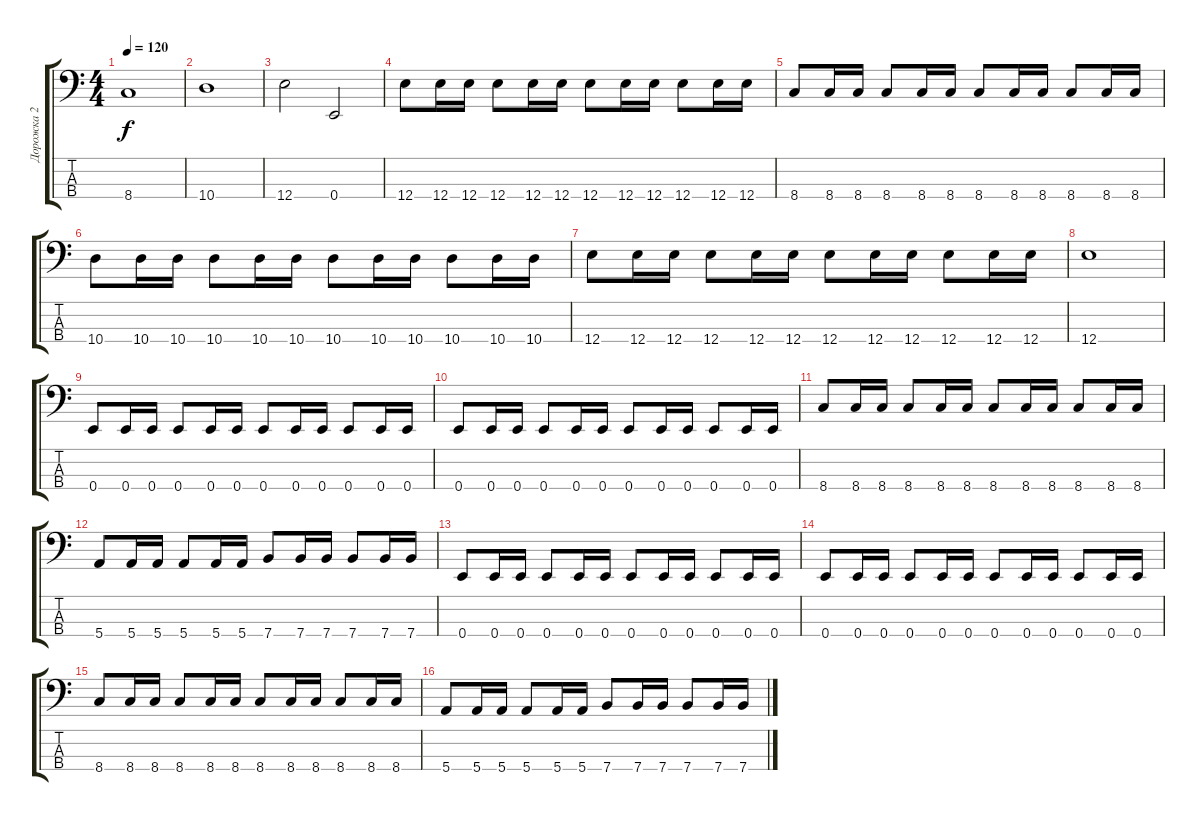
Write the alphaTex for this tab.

\track ("Дорожка 2" "Дорожка 2") {instrument fretlessbass}
\staff {score tabs}
\tuning (G2 D2 A1 E1) {hide}
\ts (4 4)
\tempo 120
\clef f4
\ks c
8.4.1{dy f} |
10.4.1 |
12.4.2 0.4.2 |
12.4.8 12.4.16 12.4.16 12.4.8 12.4.16 12.4.16 12.4.8 12.4.16 12.4.16 12.4.8 12.4.16 12.4.16 |
8.4.8 8.4.16 8.4.16 8.4.8 8.4.16 8.4.16 8.4.8 8.4.16 8.4.16 8.4.8 8.4.16 8.4.16 |
10.4.8 10.4.16 10.4.16 10.4.8 10.4.16 10.4.16 10.4.8 10.4.16 10.4.16 10.4.8 10.4.16 10.4.16 |
12.4.8 12.4.16 12.4.16 12.4.8 12.4.16 12.4.16 12.4.8 12.4.16 12.4.16 12.4.8 12.4.16 12.4.16 |
12.4.1 |
0.4.8 0.4.16 0.4.16 0.4.8 0.4.16 0.4.16 0.4.8 0.4.16 0.4.16 0.4.8 0.4.16 0.4.16 |
0.4.8 0.4.16 0.4.16 0.4.8 0.4.16 0.4.16 0.4.8 0.4.16 0.4.16 0.4.8 0.4.16 0.4.16 |
8.4.8 8.4.16 8.4.16 8.4.8 8.4.16 8.4.16 8.4.8 8.4.16 8.4.16 8.4.8 8.4.16 8.4.16 |
5.4.8 5.4.16 5.4.16 5.4.8 5.4.16 5.4.16 7.4.8 7.4.16 7.4.16 7.4.8 7.4.16 7.4.16 |
0.4.8 0.4.16 0.4.16 0.4.8 0.4.16 0.4.16 0.4.8 0.4.16 0.4.16 0.4.8 0.4.16 0.4.16 |
0.4.8 0.4.16 0.4.16 0.4.8 0.4.16 0.4.16 0.4.8 0.4.16 0.4.16 0.4.8 0.4.16 0.4.16 |
8.4.8 8.4.16 8.4.16 8.4.8 8.4.16 8.4.16 8.4.8 8.4.16 8.4.16 8.4.8 8.4.16 8.4.16 |
5.4.8 5.4.16 5.4.16 5.4.8 5.4.16 5.4.16 7.4.8 7.4.16 7.4.16 7.4.8 7.4.16 7.4.16
